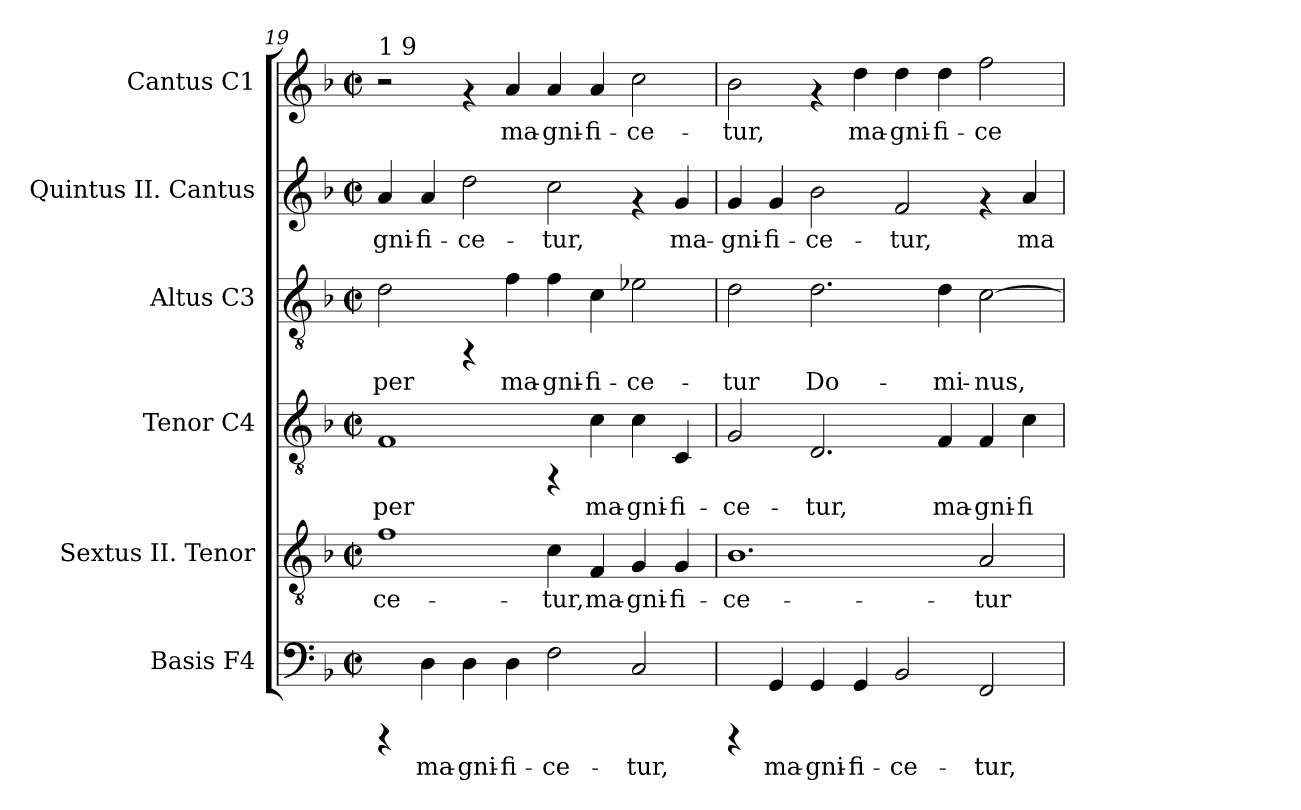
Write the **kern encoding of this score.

**kern	**text	**kern	**text	**kern	**text	**kern	**text	**kern	**text	**kern	**text
*part6	*part6	*part5	*part5	*part4	*part4	*part3	*part3	*part2	*part2	*part1	*part1
*staff6	*staff6	*staff5	*staff5	*staff4	*staff4	*staff3	*staff3	*staff2	*staff2	*staff1	*staff1
*I"Basis  F4	*	*I"Sextus  II. Tenor	*	*I"Tenor  C4	*	*I"Altus  C3	*	*I"Quintus  II. Cantus	*	*I"Cantus  C1	*
*I'B	*	*	*	*I'T	*	*I'A	*	*	*	*I'C	*
!!LO:PB:g=z
*clefF4	*	*clefGv2	*	*clefGv2	*	*clefGv2	*	*clefG2	*	*clefG2	*
*k[b-]	*	*k[b-]	*	*k[b-]	*	*k[b-]	*	*k[b-]	*	*k[b-]	*
*F:	*	*F:	*	*F:	*	*F:	*	*F:	*	*F:	*
*M2/2	*	*M2/2	*	*M2/2	*	*M2/2	*	*M2/2	*	*M2/2	*
*met(c|)	*	*met(c|)	*	*met(c|)	*	*met(c|)	*	*met(c|)	*	*met(c|)	*
=19	=19	=19	=19	=19	=19	=19	=19	=19	=19	=19	=19
!	!	!	!	!	!	!	!	!	!	!LO:TX:a:t=1 9	!
!	!	!	!LO:LY:b:rj	!	!LO:LY:b:cj	!	!LO:LY:b:cj	!	!LO:LY:b:cj	!	!
4rCCC	.	1f	-ce-	1F	-per	2d\	-per	4a/	-gni-	2r	.
!	!LO:LY:b:cj	!	!	!	!	!	!	!	!LO:LY:b:cj	!	!
4D\	ma-	.	.	.	.	.	.	4a/	-fi-	.	.
!	!LO:LY:b:cj	!	!	!	!	!	!	!	!LO:LY:b:cj	!	!
4D\	-gni-	.	.	.	.	4rFF	.	2dd\	-ce-	4rf	.
!	!LO:LY:b:cj	!	!	!	!	!	!LO:LY:b:cj	!	!	!	!LO:LY:b:cj
4D\	-fi-	.	.	.	.	4f\	ma-	.	.	4a/	ma-
!	!LO:LY:b:cj	!	!LO:LY:b:rj	!	!	!	!LO:LY:b:cj	!	!LO:LY:b:cj	!	!LO:LY:b:cj
2F\	-ce-	4c\	-tur,	4rFF	.	4f\	-gni-	2cc\	-tur,	4a/	-gni-
!	!	!	!LO:LY:b:rj	!	!LO:LY:b:cj	!	!LO:LY:b:cj	!	!	!	!LO:LY:b:cj
.	.	4F/	ma-	4c\	ma-	4c\	-fi-	.	.	4a/	-fi-
!	!LO:LY:b:cj	!	!LO:LY:b:rj	!	!LO:LY:b:cj	!	!LO:LY:b:cj	!	!	!	!LO:LY:b:cj
2C/	-tur,	4G/	-gni-	4c\	-gni-	2e-X\	-ce-	4rf	.	2cc\	-ce-
!	!	!	!LO:LY:b:rj	!	!LO:LY:b:cj	!	!	!	!LO:LY:b:cj	!	!
.	.	4G/	-fi-	4C/	-fi-	.	.	4g/	ma-	.	.
=20	=20	=20	=20	=20	=20	=20	=20	=20	=20	=20	=20
!	!	!	!LO:LY:b:rj	!	!LO:LY:b:cj	!	!LO:LY:b:cj	!	!LO:LY:b:cj	!	!LO:LY:b:cj
4rCCC	.	1.B-	-ce-	2G/	-ce-	2d\	-tur	4g/	-gni-	2b-\	-tur,
!	!LO:LY:b:cj	!	!	!	!	!	!	!	!LO:LY:b:cj	!	!
4GG/	ma-	.	.	.	.	.	.	4g/	-fi-	.	.
!	!LO:LY:b:cj	!	!	!	!LO:LY:b:cj	!	!LO:LY:b:cj	!	!LO:LY:b:cj	!	!
4GG/	-gni-	.	.	2.D/	-tur,	2.d\	Do-	2b-\	-ce-	4rf	.
!	!LO:LY:b:cj	!	!	!	!	!	!	!	!	!	!LO:LY:b:cj
4GG/	-fi-	.	.	.	.	.	.	.	.	4dd\	ma-
!	!LO:LY:b:cj	!	!	!	!	!	!	!	!LO:LY:b:cj	!	!LO:LY:b:cj
2BB-/	-ce-	.	.	.	.	.	.	2f/	-tur,	4dd\	-gni-
!	!	!	!	!	!LO:LY:b:cj	!	!LO:LY:b:cj	!	!	!	!LO:LY:b:cj
.	.	.	.	4F/	ma-	4d\	-mi-	.	.	4dd\	-fi-
!	!LO:LY:b:cj	!	!LO:LY:b:rj	!	!LO:LY:b:cj	!	!LO:LY:b:cj	!	!	!	!LO:LY:b:cj
2FF/	-tur,	2A/	-tur	4F/	-gni-	[>2c\	-nus,	4rf	.	2ff\	-ce-
!	!	!	!	!	!LO:LY:b:cj	!	!	!	!LO:LY:b:cj	!	!
.	.	.	.	4c\	-fi-	.	.	4a/	ma-	.	.
=	=	=	=	=	=	=	=	=	=	=	=
*-	*-	*-	*-	*-	*-	*-	*-	*-	*-	*-	*-
